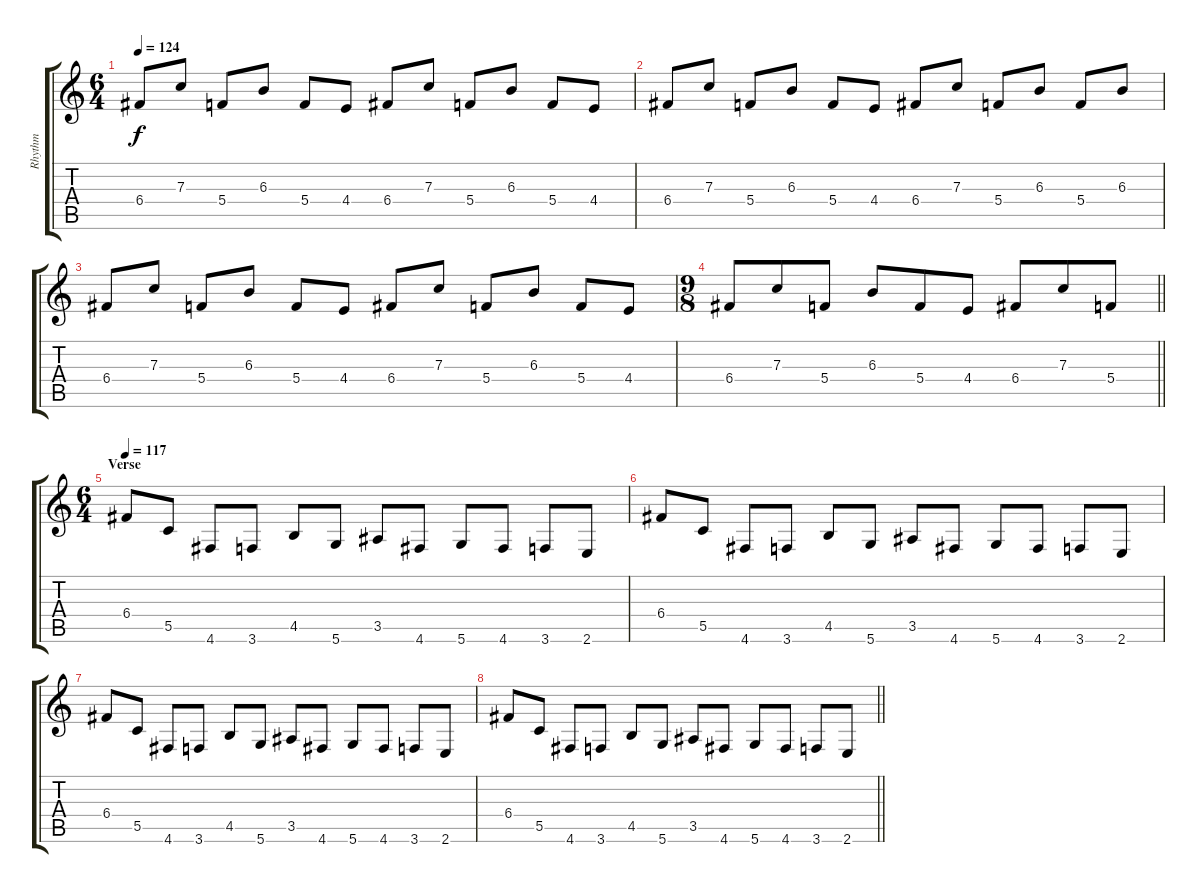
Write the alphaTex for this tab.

\track ("Rhythm" "Rhythm") {instrument overdrivenguitar}
\staff {score tabs}
\tuning (D4 A3 F3 C3 G2 D2) {hide}
\ts (6 4)
\tempo 124
\clef g2
\ks c
6.4.8{dy f} 7.3.8 5.4.8 6.3.8 5.4.8 4.4.8 6.4.8 7.3.8 5.4.8 6.3.8 5.4.8 4.4.8 |
6.4.8 7.3.8 5.4.8 6.3.8 5.4.8 4.4.8 6.4.8 7.3.8 5.4.8 6.3.8 5.4.8 6.3.8 |
6.4.8 7.3.8 5.4.8 6.3.8 5.4.8 4.4.8 6.4.8 7.3.8 5.4.8 6.3.8 5.4.8 4.4.8 |
\ts (9 8)
\barLineRight lightlight
6.4.8 7.3.8 5.4.8 6.3.8 5.4.8 4.4.8 6.4.8 7.3.8 5.4.8 |
\ts (6 4)
\section ("" "Verse")
\tempo 117
6.4.8 5.5.8 4.6.8 3.6.8 4.5.8 5.6.8 3.5.8 4.6.8 5.6.8 4.6.8 3.6.8 2.6.8 |
6.4.8 5.5.8 4.6.8 3.6.8 4.5.8 5.6.8 3.5.8 4.6.8 5.6.8 4.6.8 3.6.8 2.6.8 |
6.4.8 5.5.8 4.6.8 3.6.8 4.5.8 5.6.8 3.5.8 4.6.8 5.6.8 4.6.8 3.6.8 2.6.8 |
\barLineRight lightlight
6.4.8 5.5.8 4.6.8 3.6.8 4.5.8 5.6.8 3.5.8 4.6.8 5.6.8 4.6.8 3.6.8 2.6.8
